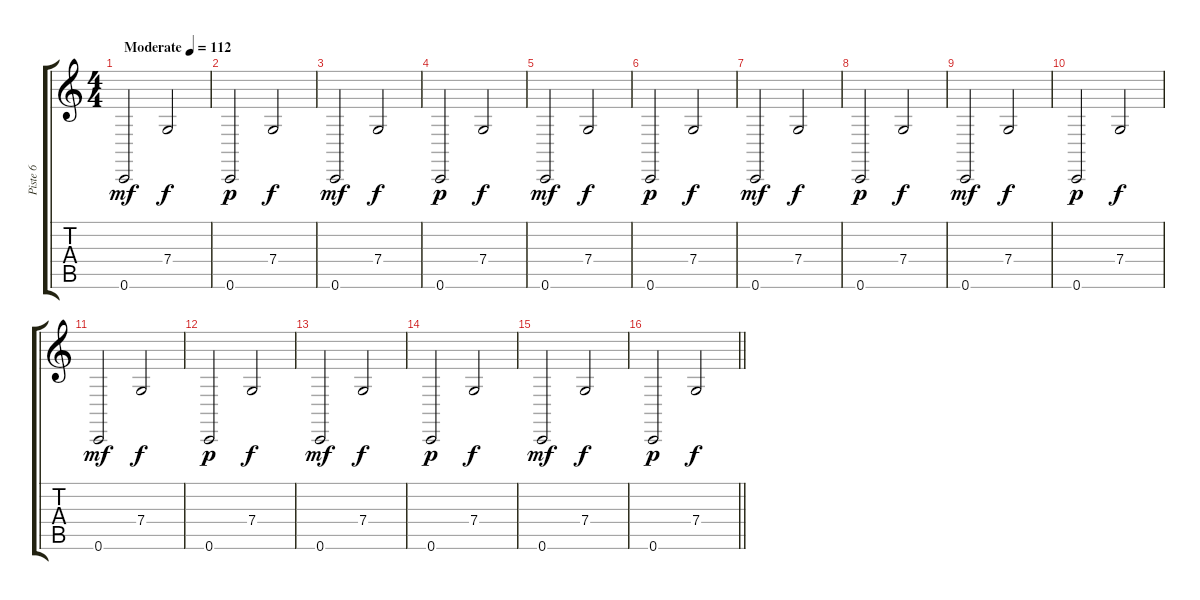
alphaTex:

\track ("Piste 6" "Piste 6") {instrument trumpet}
\staff {score tabs}
\tuning (D4 A3 F3 C3 G2 C2) {hide}
\ts (4 4)
\tempo (112 "Moderate")
\clef g2
\ks c
0.6.2{dy mf instrument trumpet} 7.4.2{dy f} |
0.6.2{dy p} 7.4.2{dy f} |
0.6.2{dy mf} 7.4.2{dy f} |
0.6.2{dy p} 7.4.2{dy f} |
0.6.2{dy mf} 7.4.2{dy f} |
0.6.2{dy p} 7.4.2{dy f} |
0.6.2{dy mf} 7.4.2{dy f} |
0.6.2{dy p} 7.4.2{dy f} |
0.6.2{dy mf} 7.4.2{dy f} |
0.6.2{dy p} 7.4.2{dy f} |
0.6.2{dy mf} 7.4.2{dy f} |
0.6.2{dy p} 7.4.2{dy f} |
0.6.2{dy mf} 7.4.2{dy f} |
0.6.2{dy p} 7.4.2{dy f} |
0.6.2{dy mf} 7.4.2{dy f} |
\barLineRight lightlight
0.6.2{dy p} 7.4.2{dy f}
